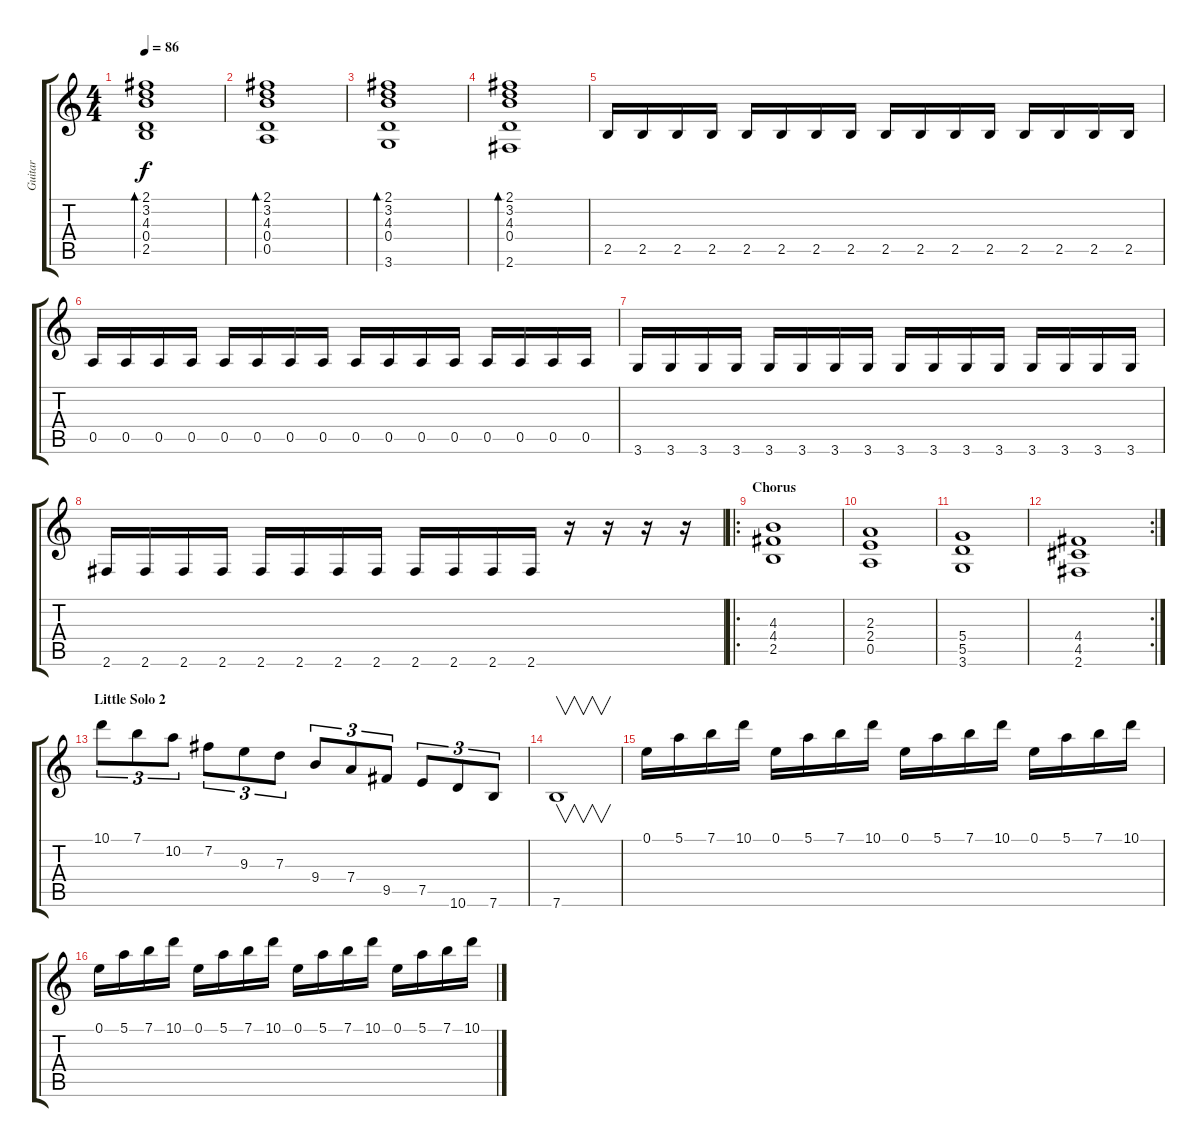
\track ("Guitar" "Guitar") {instrument electricguitarclean}
\staff {score tabs}
\tuning (E4 B3 G3 D3 A2 E2) {hide}
\ts (4 4)
\tempo 86
\clef g2
\ks c
(2.1 3.2 4.3 0.4 2.5).1{bd 240 dy f instrument electricguitarclean} |
(2.1 3.2 4.3 0.4 0.5).1{bd 240} |
(2.1 3.2 4.3 0.4 3.6).1{bd 240} |
(2.1 3.2 4.3 0.4 2.6).1{bd 240} |
2.5.16{instrument distortionguitar} 2.5.16 2.5.16 2.5.16 2.5.16 2.5.16 2.5.16 2.5.16 2.5.16 2.5.16 2.5.16 2.5.16 2.5.16 2.5.16 2.5.16 2.5.16 |
0.5.16 0.5.16 0.5.16 0.5.16 0.5.16 0.5.16 0.5.16 0.5.16 0.5.16 0.5.16 0.5.16 0.5.16 0.5.16 0.5.16 0.5.16 0.5.16 |
3.6.16 3.6.16 3.6.16 3.6.16 3.6.16 3.6.16 3.6.16 3.6.16 3.6.16 3.6.16 3.6.16 3.6.16 3.6.16 3.6.16 3.6.16 3.6.16 |
2.6.16 2.6.16 2.6.16 2.6.16 2.6.16 2.6.16 2.6.16 2.6.16 2.6.16 2.6.16 2.6.16 2.6.16 r.16 r.16 r.16 r.16 |
\ro
\section ("" "Chorus")
(4.3 4.4 2.5).1{instrument distortionguitar} |
(2.3 2.4 0.5).1 |
(5.4 5.5 3.6).1 |
\rc 2
(4.4 4.5 2.6).1 |
\section ("" "Little Solo 2")
10.1.8{tu (3 2) instrument distortionguitar} 7.1.8{tu (3 2)} 10.2.8{tu (3 2)} 7.2.8{tu (3 2)} 9.3.8{tu (3 2)} 7.3.8{tu (3 2)} 9.4.8{tu (3 2)} 7.4.8{tu (3 2)} 9.5.8{tu (3 2)} 7.5.8{tu (3 2)} 10.6.8{tu (3 2)} 7.6.8{tu (3 2)} |
7.6.1{v} |
0.1.16 5.1.16 7.1.16 10.1.16 0.1.16 5.1.16 7.1.16 10.1.16 0.1.16 5.1.16 7.1.16 10.1.16 0.1.16 5.1.16 7.1.16 10.1.16 |
0.1.16 5.1.16 7.1.16 10.1.16 0.1.16 5.1.16 7.1.16 10.1.16 0.1.16 5.1.16 7.1.16 10.1.16 0.1.16 5.1.16 7.1.16 10.1.16
